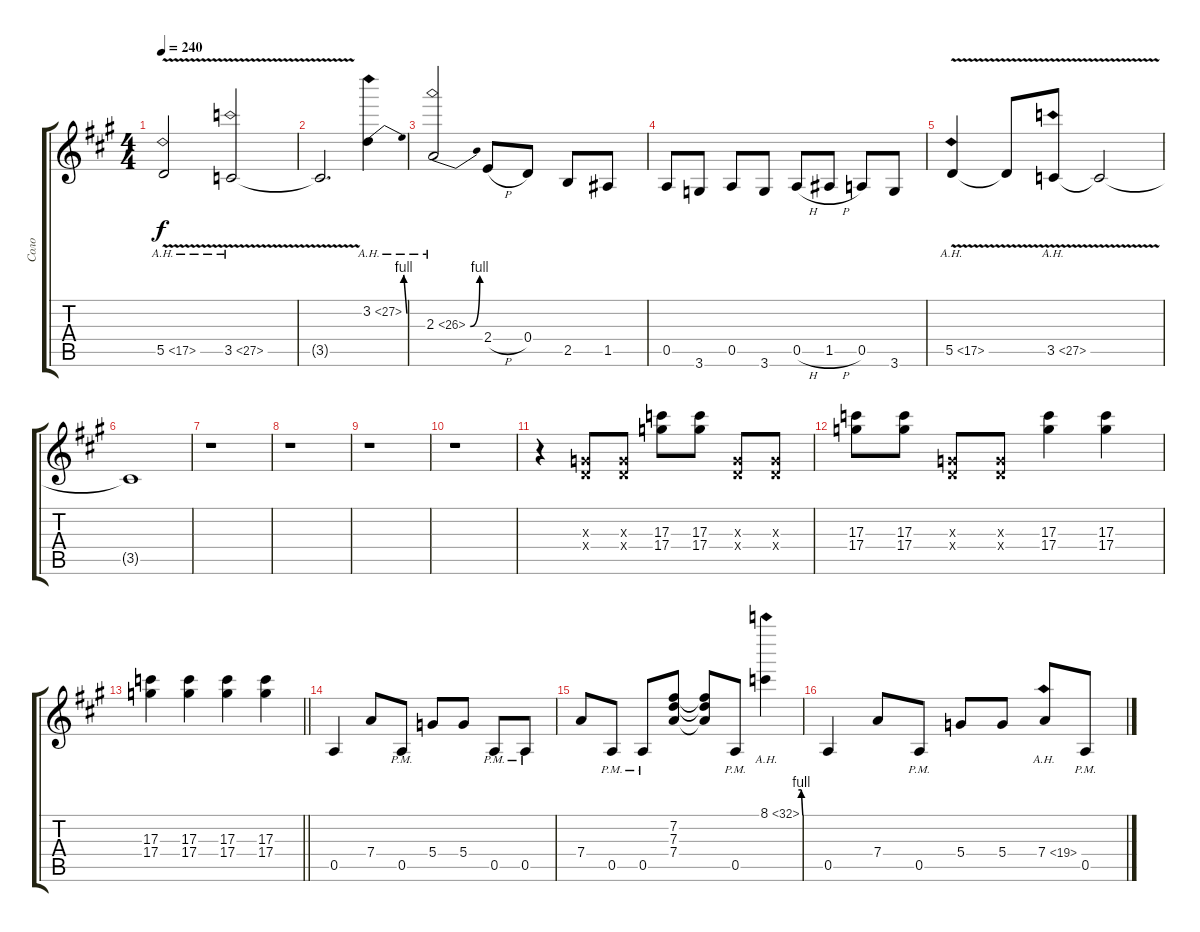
\track ("Соло" "Соло") {instrument distortionguitar}
\staff {score tabs}
\tuning (E4 B3 G3 D3 A2 E2) {hide}
\ts (4 4)
\tempo 240
\clef g2
\ks a
5.5{ah 12 v}.2{dy f} 3.5{ah 24 v}.2 |
3.5{t}.2{d} 3.2{be (bend 0 0 60 4) ah 24}.4 |
2.3{be (bend 0 0 60 4) ah 24}.2 2.4{h}.8 0.4.8 2.5.8 1.5.8 |
0.5.8 3.6.8 0.5.8 3.6.8 0.5{h}.8 1.5{h}.8 0.5.8 3.6.8 |
5.5{ah 12 v}.4 5.5{t}.8 3.5{ah 24 v}.8 3.5{t}.2 |
3.5{t}.1 |
r.1 |
r.1 |
r.1 |
r.1 |
r.4 (0.3{x} 0.4{x}).8 (0.3{x} 0.4{x}).8 (17.3 17.4).8 (17.3 17.4).8 (0.3{x} 0.4{x}).8 (0.3{x} 0.4{x}).8 |
(17.3 17.4).8 (17.3 17.4).8 (0.3{x} 0.4{x}).8 (0.3{x} 0.4{x}).8 (17.3 17.4).4 (17.3 17.4).4 |
\barLineRight lightlight
(17.3 17.4).4 (17.3 17.4).4 (17.3 17.4).4 (17.3 17.4).4 |
0.5.4 7.4.8 0.5{pm}.8 5.4.8 5.4.8 0.5{pm}.8 0.5{pm}.8 |
7.4.8 0.5{pm}.8 0.5{pm}.8 (7.2 7.3 7.4).8 (7.2{t} 7.3{t} 7.4{t}).8 0.5{pm}.8 8.1{be (custom 0 0 15 0 30 4 60 4) ah 24}.4 |
0.5.4 7.4.8 0.5{pm}.8 5.4.8 5.4.8 7.4{ah 12}.8 0.5{pm}.8
